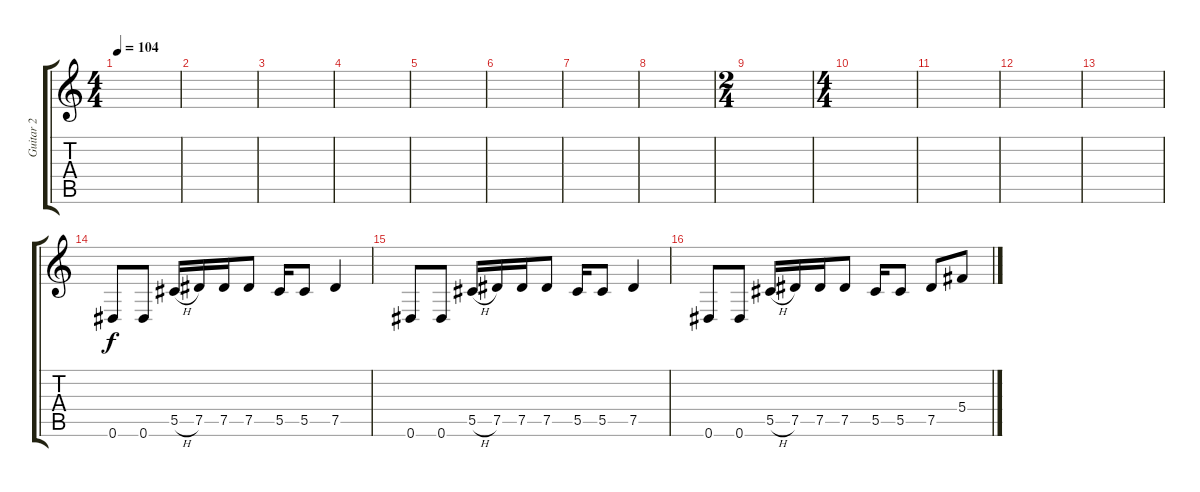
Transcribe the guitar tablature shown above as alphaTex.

\track ("Guitar 2" "Guitar 2") {instrument distortionguitar}
\staff {score tabs}
\tuning (Eb4 Bb3 Gb3 Db3 Ab2 Eb2) {hide}
\ts (4 4)
\tempo 104
\clef g2
\ks c
|
|
|
|
|
|
|
|
\ts (2 4)
|
\ts (4 4)
|
|
|
|
0.6.8{volume 8} 0.6.8 5.5{h}.16 7.5.16 7.5.16 7.5.8 5.5.16 5.5.8 7.5.4 |
0.6.8{volume 8} 0.6.8 5.5{h}.16 7.5.16 7.5.16 7.5.8 5.5.16 5.5.8 7.5.4 |
0.6.8{volume 8} 0.6.8 5.5{h}.16 7.5.16 7.5.16 7.5.8 5.5.16 5.5.8 7.5.8 5.4.8
